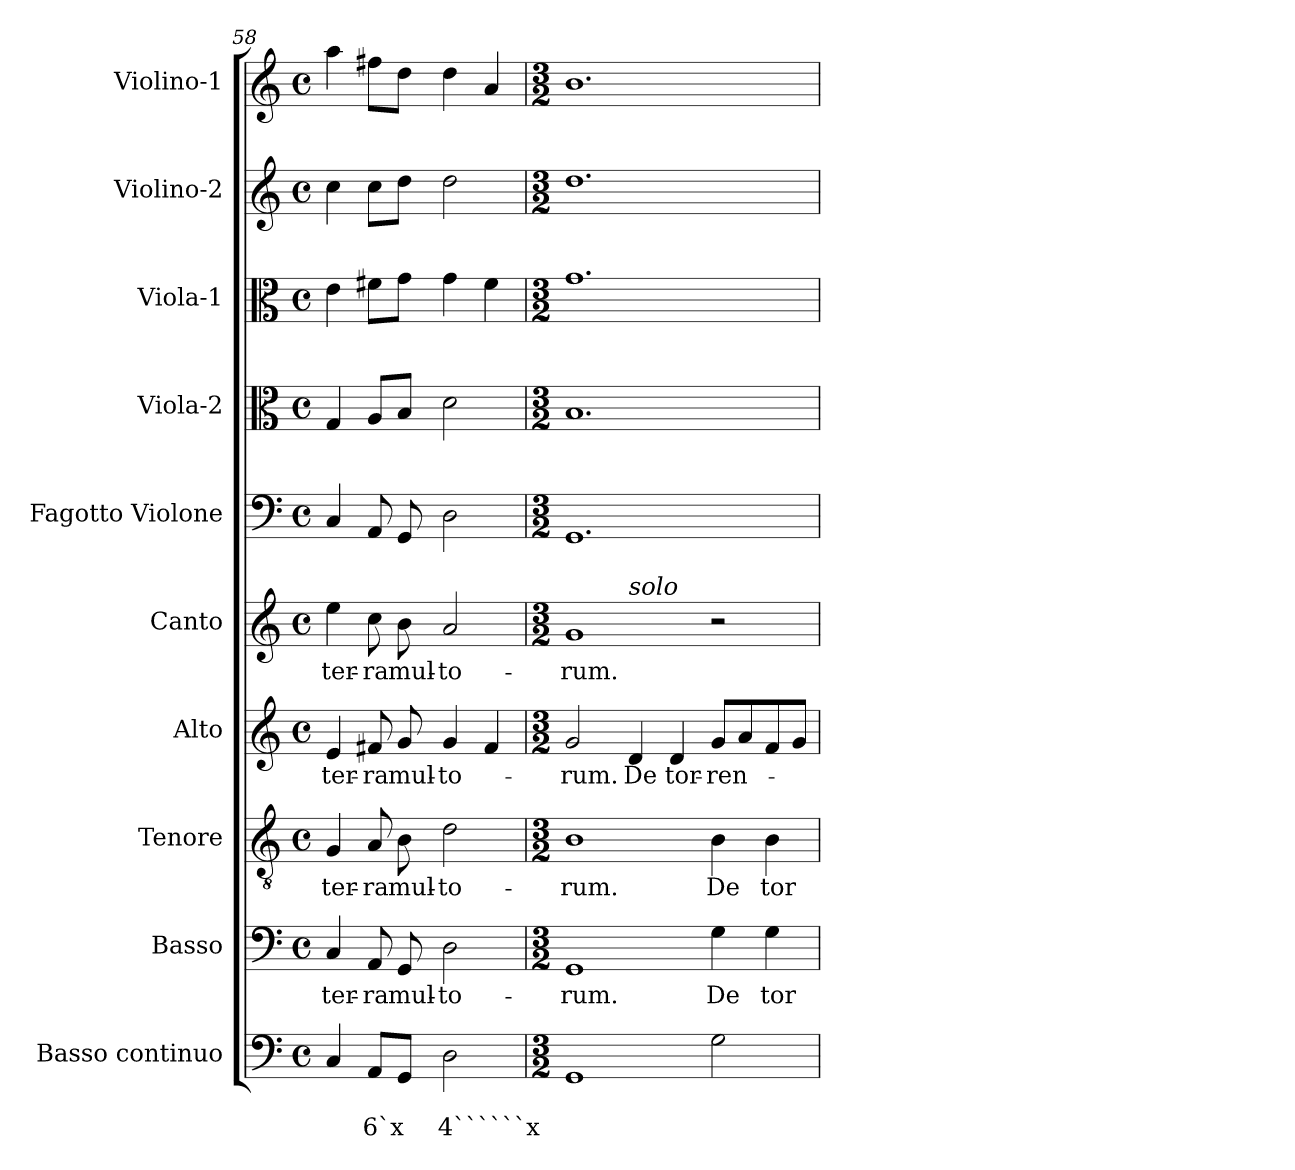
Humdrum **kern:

**kern	**text	**text	**kern	**text	**kern	**text	**kern	**text	**kern	**text	**kern	**kern	**kern	**kern	**kern
*part10	*part10	*part10	*part9	*part9	*part8	*part8	*part7	*part7	*part6	*part6	*part5	*part4	*part3	*part2	*part1
*staff10	*staff10	*staff10	*staff9	*staff9	*staff8	*staff8	*staff7	*staff7	*staff6	*staff6	*staff5	*staff4	*staff3	*staff2	*staff1
*I"Basso continuo	*	*	*I"Basso	*	*I"Tenore	*	*I"Alto	*	*I"Canto	*	*I"Fagotto Violone	*I"Viola-2	*I"Viola-1	*I"Violino-2	*I"Violino-1
*I'BC	*	*	*I'B	*	*I'T	*	*I'A	*	*I'C	*	*I'Fg	*I'Va2	*I'Va1	*I'Vi2	*I'Vi1
*clefF4	*	*	*clefF4	*	*clefGv2	*	*clefG2	*	*clefG2	*	*clefF4	*clefC3	*clefC3	*clefG2	*clefG2
*k[]	*	*	*k[]	*	*k[]	*	*k[]	*	*k[]	*	*k[]	*k[]	*k[]	*k[]	*k[]
*C:	*	*	*C:	*	*C:	*	*C:	*	*C:	*	*C:	*C:	*C:	*C:	*C:
*M4/4	*	*	*M4/4	*	*M4/4	*	*M4/4	*	*M4/4	*	*M4/4	*M4/4	*M4/4	*M4/4	*M4/4
*met(c)	*	*	*met(c)	*	*met(c)	*	*met(c)	*	*met(c)	*	*met(c)	*met(c)	*met(c)	*met(c)	*met(c)
=58	=58	=58	=58	=58	=58	=58	=58	=58	=58	=58	=58	=58	=58	=58	=58
!	!	!	!	!LO:LY:b	!	!	!	!	!	!	!	!	!	!	!
!	!	!	!	!	!	!LO:LY:b	!	!	!	!	!	!	!	!	!
!	!	!	!	!	!	!	!	!LO:LY:b	!	!	!	!	!	!	!
!	!	!	!	!	!	!	!	!	!	!LO:LY:b	!	!	!	!	!
4C/	.	.	4C/	ter-	4G/	ter-	4e/	ter-	4ee\	ter-	4C/	4G/	4e\	4cc\	4aa\
!	!	!LO:LY:b	!	!	!	!	!	!	!	!	!	!	!	!	!
!	!	!	!	!LO:LY:b	!	!	!	!	!	!	!	!	!	!	!
!	!	!	!	!	!	!LO:LY:b	!	!	!	!	!	!	!	!	!
!	!	!	!	!	!	!	!	!LO:LY:b	!	!	!	!	!	!	!
!	!	!	!	!	!	!	!	!	!	!LO:LY:b	!	!	!	!	!
8AA/L	.	6`x	8AA/	-ra	8A/	-ra	8f#X/	-ra	8cc\	-ra	8AA/	8A/L	8f#X\L	8cc\L	8ff#X\L
!	!	!	!	!LO:LY:b	!	!	!	!	!	!	!	!	!	!	!
!	!	!	!	!	!	!LO:LY:b	!	!	!	!	!	!	!	!	!
!	!	!	!	!	!	!	!	!LO:LY:b	!	!	!	!	!	!	!
!	!	!	!	!	!	!	!	!	!	!LO:LY:b	!	!	!	!	!
8GG/J	.	.	8GG/	mul-	8B\	mul-	8g/	mul-	8b\	mul-	8GG/	8B/J	8g\J	8dd\J	8dd\J
!	!	!LO:LY:b	!	!	!	!	!	!	!	!	!	!	!	!	!
!	!	!	!	!LO:LY:b	!	!	!	!	!	!	!	!	!	!	!
!	!	!	!	!	!	!LO:LY:b	!	!	!	!	!	!	!	!	!
!	!	!	!	!	!	!	!	!LO:LY:b	!	!	!	!	!	!	!
!	!	!	!	!	!	!	!	!	!	!LO:LY:b	!	!	!	!	!
2D\	.	4``````x	2D\	-to-	2d\	-to-	4g/	-to-	2a/	-to-	2D\	2d\	4g\	2dd\	4dd\
.	.	.	.	.	.	.	4f#/	.	.	.	.	.	4f#\	.	4a/
!!LO:PB:g=z
=59	=59	=59	=59	=59	=59	=59	=59	=59	=59	=59	=59	=59	=59	=59	=59
*M3/2	*	*	*M3/2	*	*M3/2	*	*M3/2	*	*M3/2	*	*M3/2	*M3/2	*M3/2	*M3/2	*M3/2
!	!	!	!	!LO:LY:b	!	!	!	!	!	!	!	!	!	!	!
!	!	!	!	!	!	!LO:LY:b	!	!	!	!	!	!	!	!	!
!	!	!	!	!	!	!	!	!LO:LY:b	!	!	!	!	!	!	!
!	!	!	!	!	!	!	!	!	!	!LO:LY:b	!	!	!	!	!
*	*	*	*	*	*	*	*	*	*^	*	*	*	*	*	*
1GG	.	.	1GG	-rum.	1B	-rum.	2g/	-rum.	1g	2ryy	-rum.	1.GG	1.B	1.g	1.dd	1.b
!	!	!	!	!	!	!	!	!	!	!LO:TX:a:i:t=solo	!	!	!	!	!	!
!	!	!	!	!	!	!	!	!LO:LY:b	!	!	!	!	!	!	!	!
.	.	.	.	.	.	.	4d/	De	.	1ryy	.	.	.	.	.	.
!	!	!	!	!	!	!	!	!LO:LY:b	!	!	!	!	!	!	!	!
.	.	.	.	.	.	.	4d/	tor-	.	.	.	.	.	.	.	.
!	!	!	!	!LO:LY:b	!	!	!	!	!	!	!	!	!	!	!	!
!	!	!	!	!	!	!LO:LY:b	!	!	!	!	!	!	!	!	!	!
!	!	!	!	!	!	!	!	!LO:LY:b	!	!	!	!	!	!	!	!
2G\	.	.	4G\	De	4B\	De	8g/L	-ren-	2r	.	.	.	.	.	.	.
.	.	.	.	.	.	.	8a/	.	.	.	.	.	.	.	.	.
!	!	!	!	!LO:LY:b	!	!	!	!	!	!	!	!	!	!	!	!
!	!	!	!	!	!	!LO:LY:b	!	!	!	!	!	!	!	!	!	!
.	.	.	4G\	tor-	4B\	tor-	8f/	.	.	.	.	.	.	.	.	.
.	.	.	.	.	.	.	8g/J	.	.	.	.	.	.	.	.	.
*	*	*	*	*	*	*	*	*	*v	*v	*	*	*	*	*	*
=	=	=	=	=	=	=	=	=	=	=	=	=	=	=	=
*-	*-	*-	*-	*-	*-	*-	*-	*-	*-	*-	*-	*-	*-	*-	*-
